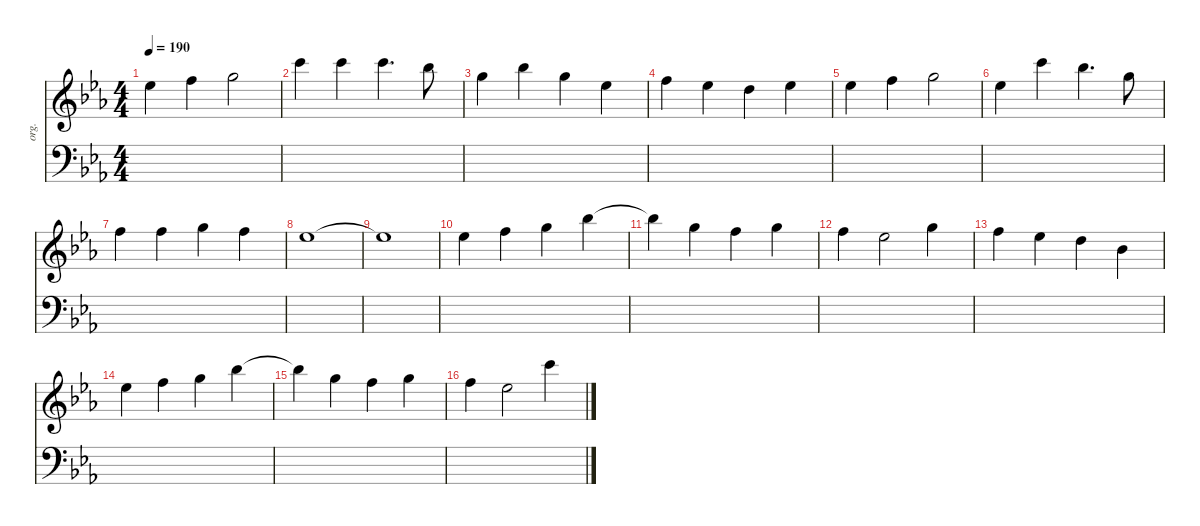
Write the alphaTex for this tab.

\defaultSystemsLayout 4
\hideDynamics
\bracketExtendMode nobrackets
\track ("OrganOrPiano" "org.") {instrument drawbarorgan}
\staff {score}
\tuning (E4 B3 G3 D3 A2 E2)
\ts (4 4)
\tempo 190
\clef g2
\ks cminor
11.1{acc b}.4{dy mf beam Down} 13.1{acc forcenatural}.4{beam Down} 15.1{acc forcenatural}.2{beam Down} |
20.1{acc forcenatural}.4{beam Down} 20.1{acc forcenatural}.4{beam Down} 25.2{acc forcenatural}.4{d beam Down} 18.1{acc b}.8{beam Down} |
15.1{acc forcenatural}.4{beam Down} 18.1{acc b}.4{beam Down} 15.1{acc forcenatural}.4{beam Down} 16.2{acc b}.4{beam Down} |
13.1{acc forcenatural}.4{beam Down} 11.1{acc b}.4{beam Down} 10.1{acc forcenatural}.4{beam Down} 11.1{acc b}.4{beam Down} |
11.1{acc b}.4{beam Down} 13.1{acc forcenatural}.4{beam Down} 15.1{acc forcenatural}.2{beam Down} |
11.1{acc b}.4{beam Down} 20.1{acc forcenatural}.4{beam Down} 18.1{acc b}.4{d beam Down} 15.1{acc forcenatural}.8{beam Down} |
13.1{acc forcenatural}.4{beam Down} 13.1{acc forcenatural}.4{beam Down} 15.1{acc forcenatural}.4{beam Down} 13.1{acc forcenatural}.4{beam Down} |
11.1{acc b}.1{beam Down} |
11.1{t acc b}.1{beam Down} |
11.1{acc b}.4{beam Down} 13.1{acc forcenatural}.4{beam Down} 15.1{acc forcenatural}.4{beam Down} 18.1{acc b}.4{beam Down} |
18.1{t acc b}.4{beam Down} 15.1{acc forcenatural}.4{beam Down} 13.1{acc forcenatural}.4{beam Down} 15.1{acc forcenatural}.4{beam Down} |
13.1{acc forcenatural}.4{beam Down} 11.1{acc b}.2{beam Down} 15.1{acc forcenatural}.4{beam Down} |
13.1{acc forcenatural}.4{beam Down} 11.1{acc b}.4{beam Down} 10.1{acc forcenatural}.4{beam Down} 6.1{acc b}.4{beam Down} |
11.1{acc b}.4{beam Down} 13.1{acc forcenatural}.4{beam Down} 15.1{acc forcenatural}.4{beam Down} 18.1{acc b}.4{beam Down} |
18.1{t acc b}.4{beam Down} 15.1{acc forcenatural}.4{beam Down} 13.1{acc forcenatural}.4{beam Down} 15.1{acc forcenatural}.4{beam Down} |
13.1{acc forcenatural}.4{beam Down} 11.1{acc b}.2{beam Down} 20.1{acc forcenatural}.4{beam Down}
\staff {score}
\tuning (G2 D2 A1 E1 B0)
\clef f4
\ottava regular
\simile none
\ks cminor
|
|
|
|
|
|
|
|
|
|
|
|
|
|
|
